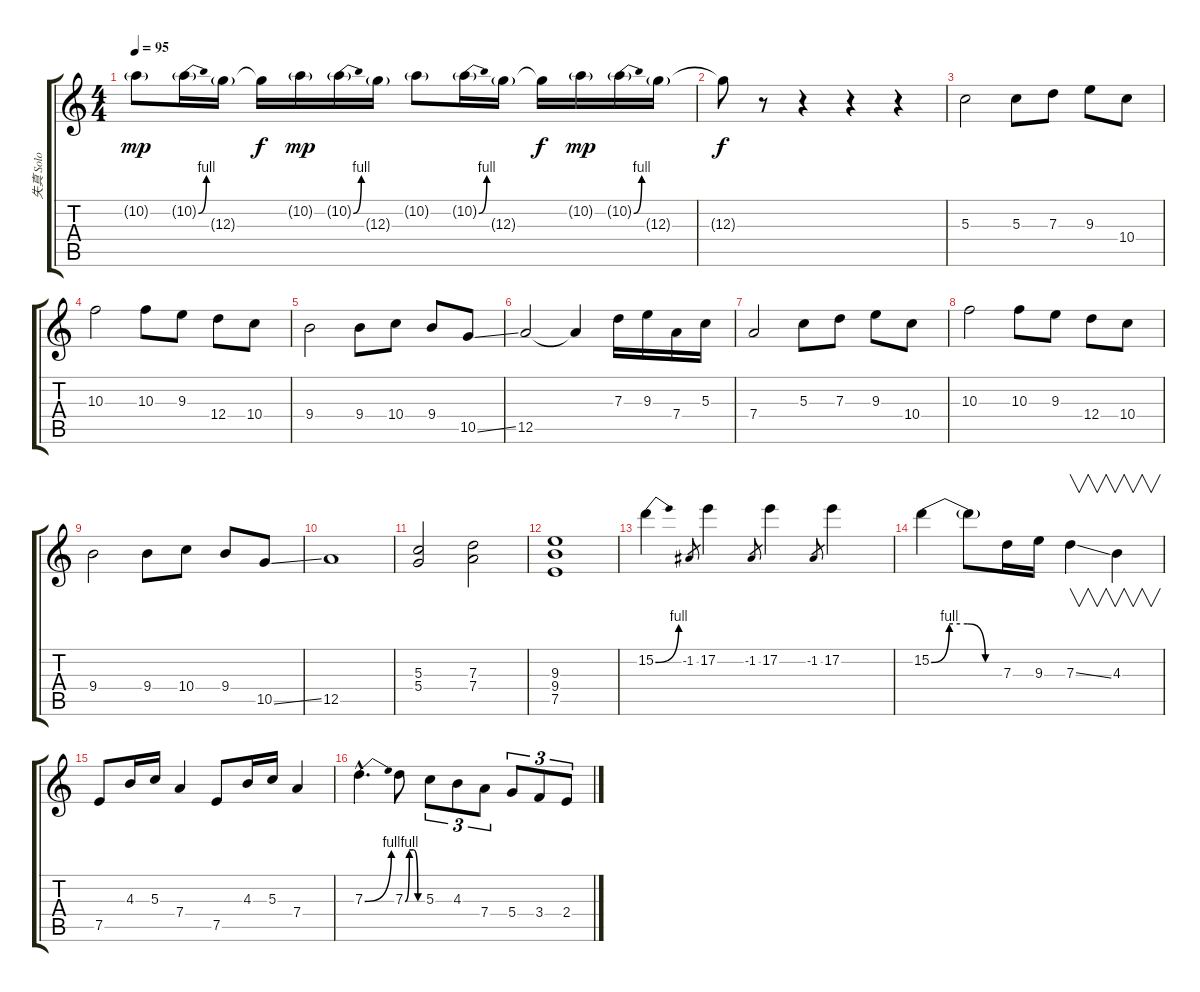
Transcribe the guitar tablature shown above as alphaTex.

\track ("失真 Solo" "失真 Solo") {instrument overdrivenguitar}
\staff {score tabs}
\tuning (E4 B3 G3 D3 A2 E2) {hide}
\ts (4 4)
\tempo 95
\clef g2
\ks c
10.2{g}.8{dy mp} 10.2{be (bend 0 0 60 4) g}.16 12.3{g}.16 12.3{t}.16{dy f} 10.2{g}.16{dy mp} 10.2{be (bend 0 0 60 4) g}.16 12.3{g}.16 10.2{g}.8 10.2{be (bend 0 0 60 4) g}.16 12.3{g}.16 12.3{t}.16{dy f} 10.2{g}.16{dy mp} 10.2{be (bend 0 0 60 4) g}.16 12.3{g}.16 |
12.3{t}.8{dy f} r.8 r.4 r.4 r.4 |
5.3.2 5.3.8 7.3.8 9.3.8 10.4.8 |
10.3.2 10.3.8 9.3.8 12.4.8 10.4.8 |
9.4.2 9.4.8 10.4.8 9.4.8 10.5{ss}.8 |
12.5.2 12.5{t}.4 7.3.16 9.3.16 7.4.16 5.3.16 |
7.4.2 5.3.8 7.3.8 9.3.8 10.4.8 |
10.3.2 10.3.8 9.3.8 12.4.8 10.4.8 |
9.4.2 9.4.8 10.4.8 9.4.8 10.5{ss}.8 |
12.5.1 |
(5.3 5.4).2 (7.3 7.4).2 |
(9.3 9.4 7.5).1 |
15.2{be (bend 0 0 60 4)}.4 -1.2.8{gr} 17.2.4 -1.2.8{gr} 17.2.4 -1.2.8{gr} 17.2.4 |
15.2{be (custom 0 0 15 4 30 4 45 0 60 0)}.4 15.2{t}.8 7.3.16 9.3.16 7.3{ss}.4{v} 4.3.4{v} |
7.5.8 4.3.16 5.3.16 7.4.4 7.5.8 4.3.16 5.3.16 7.4.4 |
7.3{be (bend 0 0 60 4) hac}.4{d} 7.3{be (custom 0 0 15 4 30 4 45 0 60 0)}.8 5.3.8{tu (3 2)} 4.3.8{tu (3 2)} 7.4.8{tu (3 2)} 5.4.8{tu (3 2)} 3.4.8{tu (3 2)} 2.4.8{tu (3 2)}
